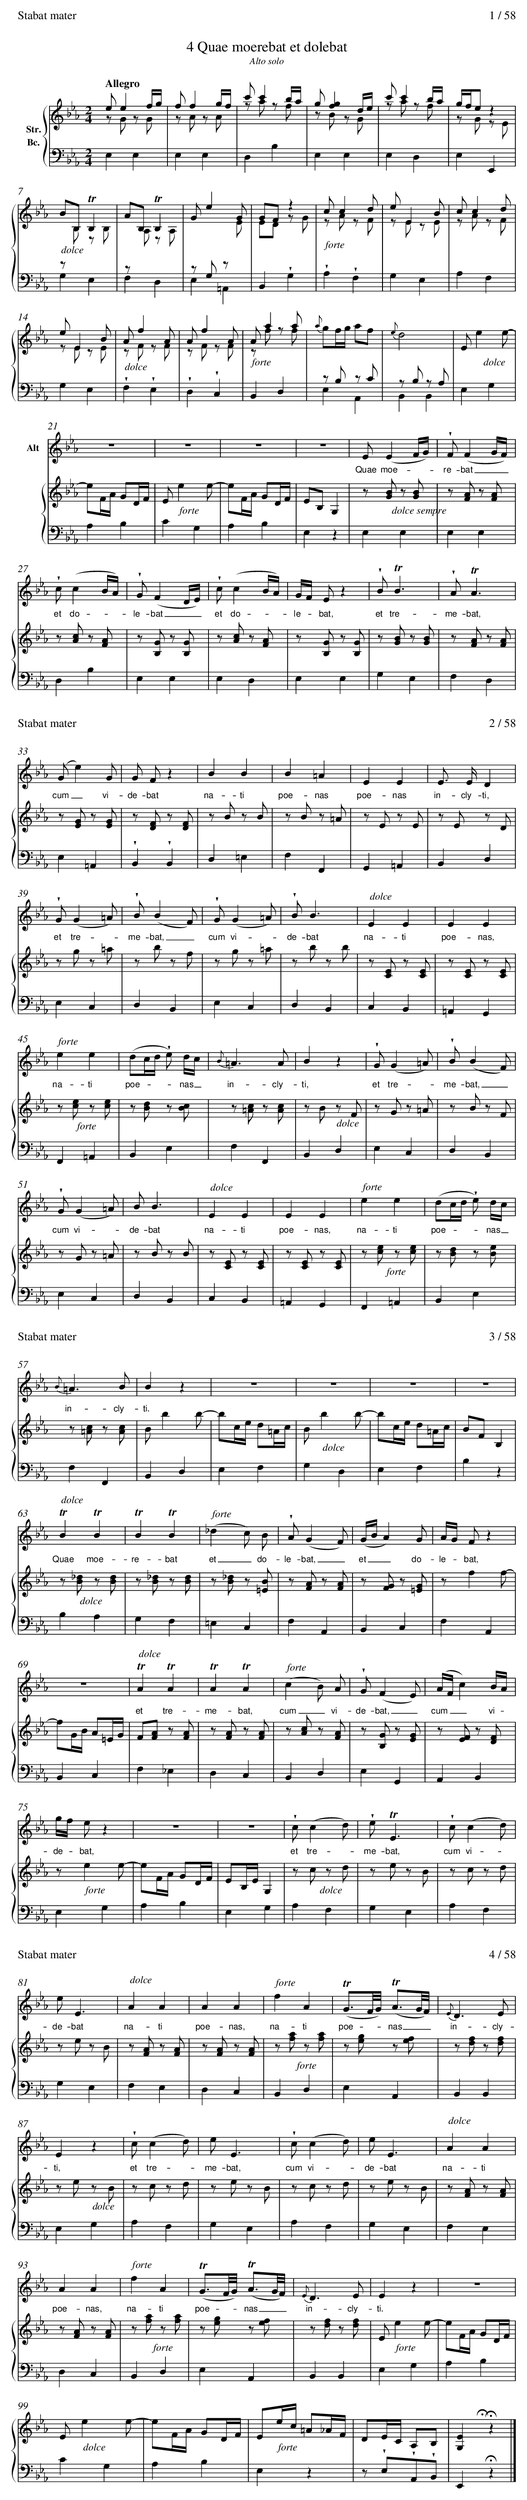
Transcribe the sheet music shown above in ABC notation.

X:1
T:4 Quae moerebat et dolebat
T:Alto solo
M:2/4
L:1/8
%%staves a | {1 *2 3}
Q:"Allegro" % 1/4=92
K:Eb
V:a name=Alt dyn=up
Q:1/4=92
z4|z4|z4|z4|z4|z4|
V:1 name="Str.\nBc."
ee2f/g/|ff2g/f/|c'c'2b/a/|g[fg]2d/e/|c'c'2b/a/|g/f/ez2|
V:2
zG zG|zA zA|za zf|zB zG|za zf|zG zE|
V:3
E,2E,2|E,2E,2|D,2B,2|E,2E,2|E,2D,2|E,2E,,2|
V:a		% M7
z4|z4|z4|z4|z4|z4|z4|
V:1
BB,TB,2|AB,TB,2|Ge2G|GFz2|cc2d|eE2B|cc2d|
V:2
!dolce!zB, zB,|zA, zA,|zG, zE|ED zG|!forte!zA zF|zE zE|zA zF|
V:3
G,2E,2|F,2D,2|E,2=A,,2|B,,2wG,2|wA,2wF,2|G,2E,2|A,2F,2|
V:a		% M14
z4|z4|z4|z4|z4|z4|z4|
V:1
eE2B|Af2A|Af2A|Aa2a|{a}gf/g/ af|{e}d4|Ee2e-|
V:2
zE zE|!dolce!zF zF|zF zF|!forte!zf zf|zB, zC|zB, zA,|!dolce!x4|
V:3
G,2E,2|wF,2wE,2|wD,2wC,2|B,,2D,2|E,2A,,2|B,,2B,,2|E,2G,2|
V:a		% M21
z4|z4|z4|z4|E(E2F/G/)|wF(F2G/F/)|
w:Quae moe --re-bat__
V:1
eF/A/ GD/F/|Ee2e-|eF/A/ GD/F/|EB,G,2|z[GB] z[GB]|z[FA] z[FA]|
V:2
x4|x!forte!x3|x4|x4|!dolces!x4|x4|
V:3
A,2B,2|C2G,2|A,2B,2|E,2z2|E,2E,2|E,2E,2|
V:a		% M27
wc(c2B/A/)|wG(F2D/E/)|wc(c2B/A/)|G/F/ Ez2|wBTB3|wATA3|
w:et do --le-bat__ et do --le -bat, et tre-me-bat,
V:1
z[Ac] z[FA]|z[B,G] z[B,G]|z[Ac] z[FA]|z[B,G] z[B,G]|z[GB] z[GB]|z[FA] z[FA]|
V:2
x4|x4|x4|x4|x4|x4|
V:3
D,2B,2|E,2E,2|E,2D,2|E,2E,2|G,2E,2|F,2D,2|
V:a		% M33
(Ge2)G|G Fz2|B2B2|B2=A2|E2E2|E3/ E/D2|
w:cum_ vi-de-bat na-ti poe-nas poe-nas in-cly-ti,
V:1
z[EG] z[EG]|z[DF] z[DF]|zB zB|zB z=A|zE zE|zE zD|
V:2
x4|x4|x4|x4|x4|x4|
V:3
E,2=A,,2|wB,,2wB,,2|D,2=E,2|F,2F,,2|G,,2=A,,2|B,,2D,2|
V:a		% M39
wG(G2=A)|wB(B2F)|wG(G2=A)|wBB3|!dolce!E2E2|E2E2|
w:et tre -me-bat,_ cum vi -de-bat na-ti poe-nas,
V:1
zg z=a|zb zf|zg z=a|zb zb|z[CE] z[CE]|z[CE] z[CE]|
V:2
x4|x4|x4|x4|x4|x4|
V:3
E,2C,2|D,2B,,2|E,2C,2|D,2B,,2|C,2B,,2|=A,,2G,,2|
V:a		% M45
!forte!e2e2|(dc/d/ we) d/c/|{B}=A3A|B2z2|wG(G2=A)|wB(B2F)|
w:na-ti poe ---nas_ in-cly-ti, et tre -me-bat,_
V:1
z[ce] z[ce]|z[Bd] z[Bc]|z[=Ac] z[Ac]|zB zF|zG z=A|zB zF|
V:2
!forte!x4|x4|x4|x2!dolce!x2|x4|x4|
V:3
F,,2=A,,2|B,,2E,2|F,2F,,2|B,,2D,2|E,2C,2|D,2B,,2|
V:a		% M51
wG(G2=A)|BB3|!dolce!E2E2|E2E2|!forte!e2e2|(dc/d/ we) d/c/|
w:cum vi -de-bat na-ti poe-nas, na-ti poe ---nas_
V:1
zG z=A|zB zB|z[CE] z[CE]|z[CE] z[CE]|z[ce] z[ce]|z[Bd] z[Be]|
V:2
x4|x4|x4|x4|!forte!x4|x4|
V:3
E,2C,2|D,2B,,2|C,2B,,2|=A,,2G,,2|F,,2=A,,2|B,,2E,2|
V:a		% M57
{B}=A3B|B2z2|z4|z4|z4|z4|
w:in-cly-ti.
V:1
z[=Ac] z[Ac]|Bb2b-|bc/e/ d=A/c/|Bb2b-|bc/e/ d=A/c/|BFB,2|
V:2
x4|x4|x4|x!dolce!x3|x4|x4|
V:3
F,2F,,2|B,,2D,2|E,2F,2|G,2D,2|E,2F,2|B,2z2|
V:a		% M63
!dolce!TB2TB2|TB2TB2|(!forte!_d2c) B|wA(G2F)|(G/B/A2)G|A/G/ Fz2|
w:Quae moe-re-bat et_ do-le-bat,_ et__ do-le -bat,
V:1
z[B_d] z[Bd]|z[B_d] z[Bd]|z[B_d] z[=EB]|z[FA] z[FA]|z[FG] z[=EG]|zf2f-|
V:2
!dolce!x4|x4|x4|x4|x4|x4|
V:3
B,2A,2|G,2F,2|=E,2C,2|F,2A,,2|B,,2C,2|F,2A,,2|
V:a		% M69
z4|!dolce!TA2TA2|TA2TA2|(!forte!c2B) A|wG(F2E)|(A/F/c2)B/A/|
w:et tre-me-bat, cum_ vi-de-bat,_ cum__ vi -
V:1
fG/B/ A=E/G/|F[FA] z[FA]|z[FA] z[FA]|z[Ac] z[FA]|z[B,G] z[EG]|z[EF] z[DF]|
V:2
x4|x4|x4|x4|x4|x4|
V:3
B,,2C,2|F,2_E,2|D,2C,2|B,,2D,2|E,2G,,2|A,,2B,,2|
V:a		% M75
g/f/ ez2|z4|z4|wc(c2d)|weTE3|wc(c2d)|
w:de -bat, et tre -me-bat, cum vi -
V:1
ze2e-|eF/A/ GD/F/|EB,/E/G,2|zc zd|ze zB|zc zd|
V:2
x!forte!x3|x4|x4|!dolce!x4|x4|x4|
V:3
E,2G,2|A,2B,2|E,2G,2|A,2F,2|G,2E,2|A,2F,2|
V:a		% M81
eE3|!dolce!A2A2|A2A2|!forte!f2A2|(TG3/F//G//) (TA3/G//F//)|{E}D3E|
w:de-bat na-ti poe-nas, na-ti poe --nas__ in-cly-
V:1
ze zB|z[FA] z[FA]|z[FA] z[FA]|z[fa] z[fa]|z[eg] z[ef]|z[df] z[df]|
V:2
x4|x4|x4|!forte!x4|x4|x4|
V:3
G,2E,2|F,2E,2|D,2C,2|B,,2D,2|E,2A,,2|B,,2B,,2|
V:a		% M87
E2z2|wc(c2d)|eE3|wc(c2d)|eE3|!dolce!A2A2|
w:ti, et tre -me-bat, cum vi -de-bat na-ti
V:1
ze zB|zc zd|ze zB|zc zd|ze zB|z[FA] z[FA]|
V:2
x2!dolce!x2|x4|x4|x4|x4|x4|
V:3
E,2G,2|A,2F,2|G,2E,2|A,2F,2|G,2E,2|F,2E,2|
V:a		% M93
A2A2|!forte!f2A2|(TG3/F//G//) (TA3/G//F//)|{E}D3E|E2z2|z4|
w:poe-nas, na-ti poe --nas__ in-cly-ti.
V:1
z[FA] z[FA]|z[fa] z[fa]|z[eg] z[ef]|z[df] z[df]|Ee2e-|eF/A/ GD/F/|
V:2
x4|!forte!x4|x4|x4|x!forte!x3|x4|
V:3
D,2C,2|B,,2D,2|E,2A,,2|B,,2B,,2|E,2G,2|A,2B,2|
V:a		% M99
z4|z4|z4|z4|Hz4|]
V:1
Ee2e-|eF/A/ GD/F/|Ee/c/ =A_A/F/|DE/C/ A,B,|[G,E]2Hz2|]
V:2
x!dolce!x3|x4|x!forte!x3|x4|x4|]
V:3
C2G,2|A,2B,2|E,2z2|zwE,wA,,wB,,|E,,2Hz2|]
